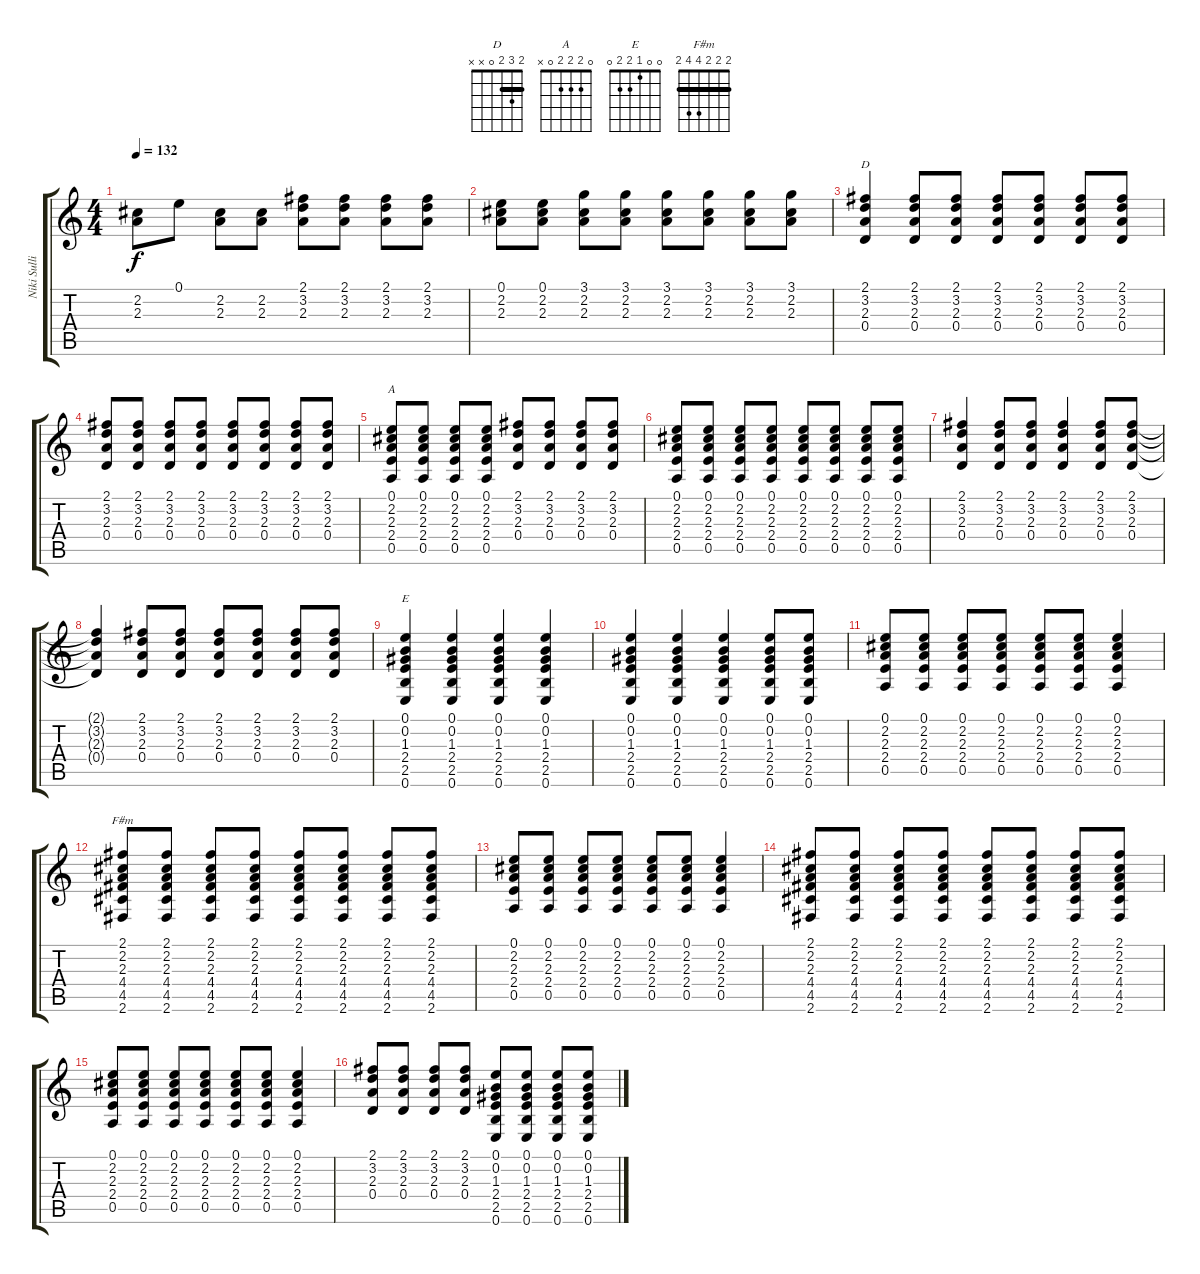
\track ("Niki Sullivan rhythm" "Niki Sulli") {instrument electricguitarclean}
\staff {score tabs}
\tuning (E4 B3 G3 D3 A2 E2) {hide}
\chord ("D" 2 3 2 0 x x) {barre 2}
\chord ("A" 0 2 2 2 0 x)
\chord ("E" 0 0 1 2 2 0)
\chord ("F#m" 2 2 2 4 4 2) {barre 2}
\ts (4 4)
\tempo 132
\clef g2
\ks c
(2.2 2.3).8{dy f} 0.1.8 (2.2 2.3).8 (2.2 2.3).8 (2.1 3.2 2.3).8 (2.1 3.2 2.3).8 (2.1 3.2 2.3).8 (2.1 3.2 2.3).8 |
(0.1 2.2 2.3).8 (0.1 2.2 2.3).8 (3.1 2.2 2.3).8 (3.1 2.2 2.3).8 (3.1 2.2 2.3).8 (3.1 2.2 2.3).8 (3.1 2.2 2.3).8 (3.1 2.2 2.3).8 |
(2.1 3.2 2.3 0.4).4{ch "D" volume 9} (2.1 3.2 2.3 0.4).8 (2.1 3.2 2.3 0.4).8 (2.1 3.2 2.3 0.4).8 (2.1 3.2 2.3 0.4).8 (2.1 3.2 2.3 0.4).8 (2.1 3.2 2.3 0.4).8 |
(2.1 3.2 2.3 0.4).8 (2.1 3.2 2.3 0.4).8 (2.1 3.2 2.3 0.4).8 (2.1 3.2 2.3 0.4).8 (2.1 3.2 2.3 0.4).8 (2.1 3.2 2.3 0.4).8 (2.1 3.2 2.3 0.4).8 (2.1 3.2 2.3 0.4).8 |
(0.1 2.2 2.3 2.4 0.5).8{ch "A"} (0.1 2.2 2.3 2.4 0.5).8 (0.1 2.2 2.3 2.4 0.5).8 (0.1 2.2 2.3 2.4 0.5).8 (2.1 3.2 2.3 0.4).8 (2.1 3.2 2.3 0.4).8 (2.1 3.2 2.3 0.4).8 (2.1 3.2 2.3 0.4).8 |
(0.1 2.2 2.3 2.4 0.5).8 (0.1 2.2 2.3 2.4 0.5).8 (0.1 2.2 2.3 2.4 0.5).8 (0.1 2.2 2.3 2.4 0.5).8 (0.1 2.2 2.3 2.4 0.5).8 (0.1 2.2 2.3 2.4 0.5).8 (0.1 2.2 2.3 2.4 0.5).8 (0.1 2.2 2.3 2.4 0.5).8 |
(2.1 3.2 2.3 0.4).4 (2.1 3.2 2.3 0.4).8 (2.1 3.2 2.3 0.4).8 (2.1 3.2 2.3 0.4).4 (2.1 3.2 2.3 0.4).8 (2.1 3.2 2.3 0.4).8 |
(2.1{t} 3.2{t} 2.3{t} 0.4{t}).4 (2.1 3.2 2.3 0.4).8 (2.1 3.2 2.3 0.4).8 (2.1 3.2 2.3 0.4).8 (2.1 3.2 2.3 0.4).8 (2.1 3.2 2.3 0.4).8 (2.1 3.2 2.3 0.4).8 |
(0.1 0.2 1.3 2.4 2.5 0.6).4{ch "E"} (0.1 0.2 1.3 2.4 2.5 0.6).4 (0.1 0.2 1.3 2.4 2.5 0.6).4 (0.1 0.2 1.3 2.4 2.5 0.6).4 |
(0.1 0.2 1.3 2.4 2.5 0.6).4 (0.1 0.2 1.3 2.4 2.5 0.6).4 (0.1 0.2 1.3 2.4 2.5 0.6).4 (0.1 0.2 1.3 2.4 2.5 0.6).8 (0.1 0.2 1.3 2.4 2.5 0.6).8 |
(0.1 2.2 2.3 2.4 0.5).8 (0.1 2.2 2.3 2.4 0.5).8 (0.1 2.2 2.3 2.4 0.5).8 (0.1 2.2 2.3 2.4 0.5).8 (0.1 2.2 2.3 2.4 0.5).8 (0.1 2.2 2.3 2.4 0.5).8 (0.1 2.2 2.3 2.4 0.5).4 |
(2.1 2.2 2.3 4.4 4.5 2.6).8{ch "F#m"} (2.1 2.2 2.3 4.4 4.5 2.6).8 (2.1 2.2 2.3 4.4 4.5 2.6).8 (2.1 2.2 2.3 4.4 4.5 2.6).8 (2.1 2.2 2.3 4.4 4.5 2.6).8 (2.1 2.2 2.3 4.4 4.5 2.6).8 (2.1 2.2 2.3 4.4 4.5 2.6).8 (2.1 2.2 2.3 4.4 4.5 2.6).8 |
(0.1 2.2 2.3 2.4 0.5).8 (0.1 2.2 2.3 2.4 0.5).8 (0.1 2.2 2.3 2.4 0.5).8 (0.1 2.2 2.3 2.4 0.5).8 (0.1 2.2 2.3 2.4 0.5).8 (0.1 2.2 2.3 2.4 0.5).8 (0.1 2.2 2.3 2.4 0.5).4 |
(2.1 2.2 2.3 4.4 4.5 2.6).8 (2.1 2.2 2.3 4.4 4.5 2.6).8 (2.1 2.2 2.3 4.4 4.5 2.6).8 (2.1 2.2 2.3 4.4 4.5 2.6).8 (2.1 2.2 2.3 4.4 4.5 2.6).8 (2.1 2.2 2.3 4.4 4.5 2.6).8 (2.1 2.2 2.3 4.4 4.5 2.6).8 (2.1 2.2 2.3 4.4 4.5 2.6).8 |
(0.1 2.2 2.3 2.4 0.5).8 (0.1 2.2 2.3 2.4 0.5).8 (0.1 2.2 2.3 2.4 0.5).8 (0.1 2.2 2.3 2.4 0.5).8 (0.1 2.2 2.3 2.4 0.5).8 (0.1 2.2 2.3 2.4 0.5).8 (0.1 2.2 2.3 2.4 0.5).4 |
(2.1 3.2 2.3 0.4).8 (2.1 3.2 2.3 0.4).8 (2.1 3.2 2.3 0.4).8 (2.1 3.2 2.3 0.4).8 (0.1 0.2 1.3 2.4 2.5 0.6).8 (0.1 0.2 1.3 2.4 2.5 0.6).8 (0.1 0.2 1.3 2.4 2.5 0.6).8 (0.1 0.2 1.3 2.4 2.5 0.6).8
